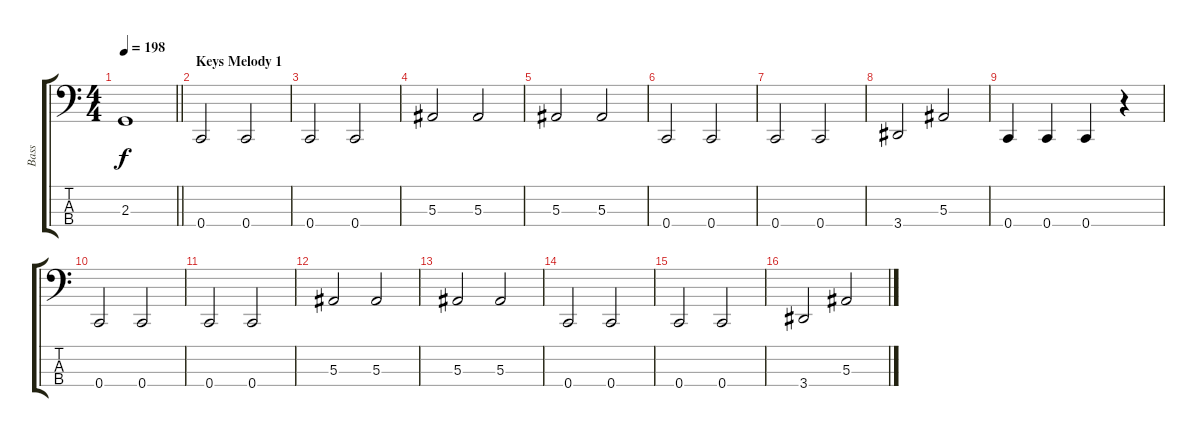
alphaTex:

\track ("Bass" "Bass") {instrument electricbassfinger}
\staff {score tabs}
\tuning (Eb2 Bb1 F1 C1) {hide}
\ts (4 4)
\tempo 198
\clef f4
\barLineRight lightlight
\ks c
2.3.1{dy f} |
\section ("" "Keys Melody 1")
0.4.2 0.4.2 |
0.4.2 0.4.2 |
5.3.2 5.3.2 |
5.3.2 5.3.2 |
0.4.2 0.4.2 |
0.4.2 0.4.2 |
3.4.2 5.3.2 |
0.4.4 0.4.4 0.4.4 r.4 |
0.4.2 0.4.2 |
0.4.2 0.4.2 |
5.3.2 5.3.2 |
5.3.2 5.3.2 |
0.4.2 0.4.2 |
0.4.2 0.4.2 |
3.4.2 5.3.2
